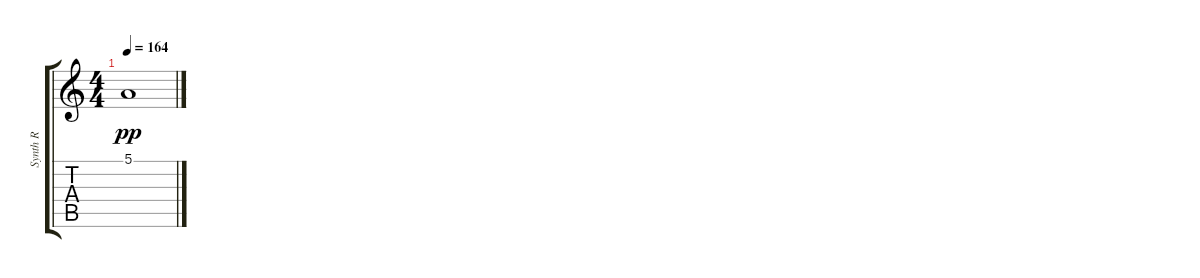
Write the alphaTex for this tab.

\track ("Synth R" "Synth R") {instrument stringensemble1}
\staff {score tabs}
\tuning (E4 B3 G3 D3 A2 E2) {hide}
\ts (4 4)
\tempo 164
\clef g2
\ks c
5.1.1{dy pp}
